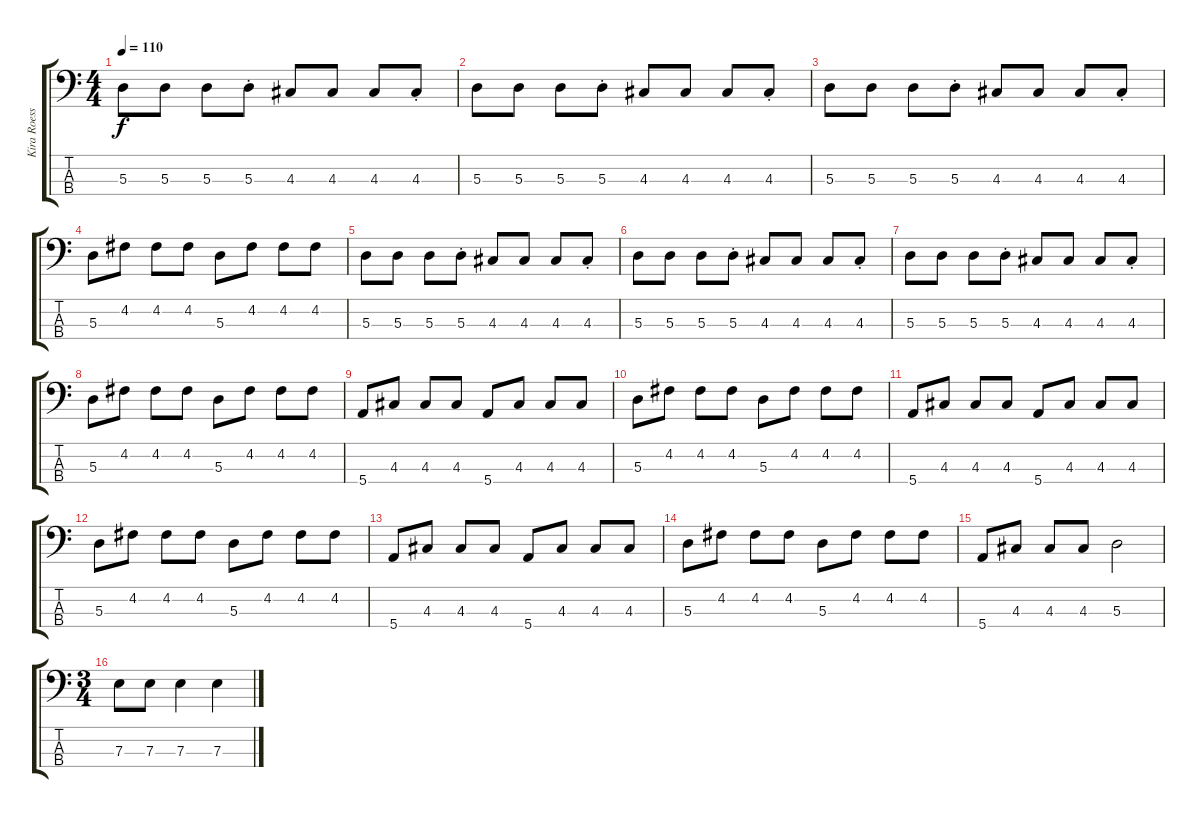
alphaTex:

\track ("Kira Roessler - Bass" "Kira Roess") {instrument electricbassfinger}
\staff {score tabs}
\tuning (G2 D2 A1 E1) {hide}
\ts (4 4)
\tempo 110
\clef f4
\ks c
5.3.8{dy f instrument electricbassfinger} 5.3.8 5.3.8 5.3{st}.8 4.3.8 4.3.8 4.3.8 4.3{st}.8 |
5.3.8 5.3.8 5.3.8 5.3{st}.8 4.3.8 4.3.8 4.3.8 4.3{st}.8 |
5.3.8 5.3.8 5.3.8 5.3{st}.8 4.3.8 4.3.8 4.3.8 4.3{st}.8 |
5.3.8 4.2.8 4.2.8 4.2.8 5.3.8 4.2.8 4.2.8 4.2.8 |
5.3.8 5.3.8 5.3.8 5.3{st}.8 4.3.8 4.3.8 4.3.8 4.3{st}.8 |
5.3.8 5.3.8 5.3.8 5.3{st}.8 4.3.8 4.3.8 4.3.8 4.3{st}.8 |
5.3.8 5.3.8 5.3.8 5.3{st}.8 4.3.8 4.3.8 4.3.8 4.3{st}.8 |
5.3.8 4.2.8 4.2.8 4.2.8 5.3.8 4.2.8 4.2.8 4.2.8 |
5.4.8 4.3.8 4.3.8 4.3.8 5.4.8 4.3.8 4.3.8 4.3.8 |
5.3.8 4.2.8 4.2.8 4.2.8 5.3.8 4.2.8 4.2.8 4.2.8 |
5.4.8 4.3.8 4.3.8 4.3.8 5.4.8 4.3.8 4.3.8 4.3.8 |
5.3.8 4.2.8 4.2.8 4.2.8 5.3.8 4.2.8 4.2.8 4.2.8 |
5.4.8 4.3.8 4.3.8 4.3.8 5.4.8 4.3.8 4.3.8 4.3.8 |
5.3.8 4.2.8 4.2.8 4.2.8 5.3.8 4.2.8 4.2.8 4.2.8 |
5.4.8 4.3.8 4.3.8 4.3.8 5.3.2 |
\ts (3 4)
7.3.8 7.3.8 7.3.4 7.3.4
